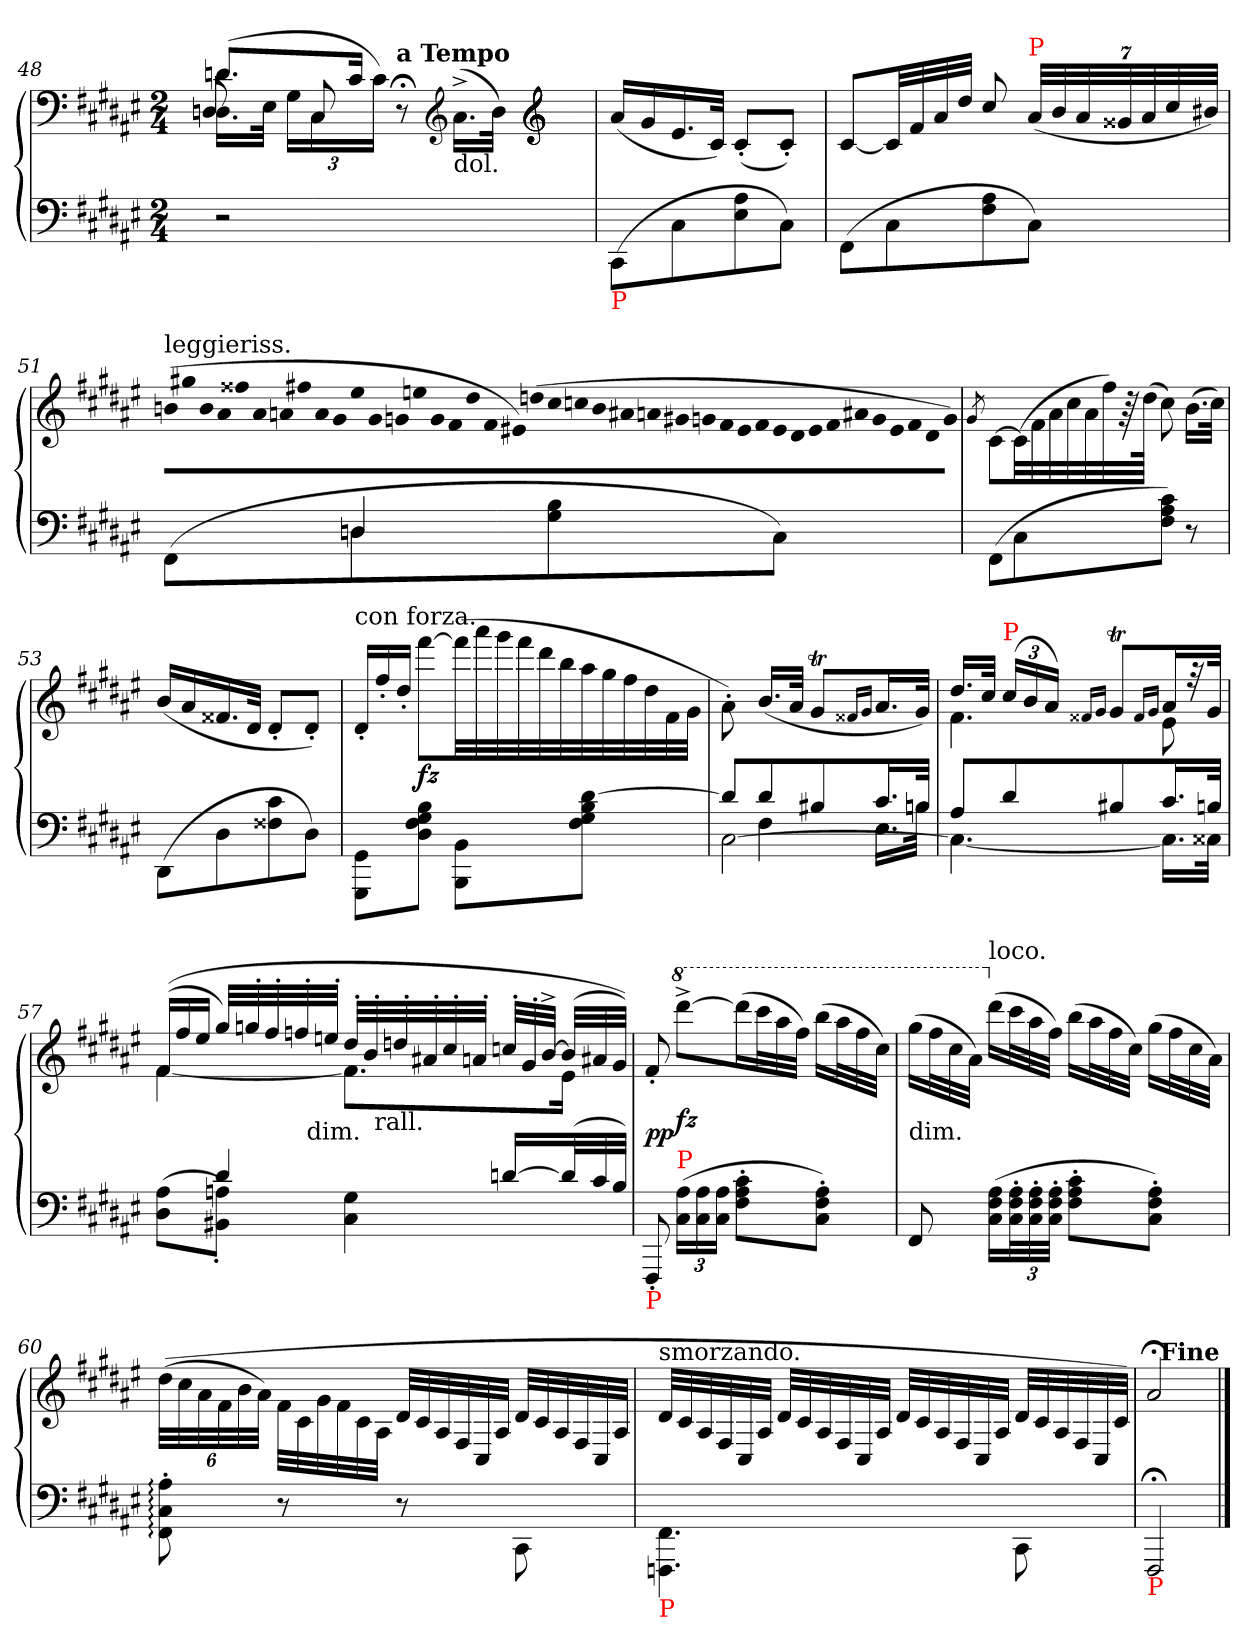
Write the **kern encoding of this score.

**kern	**kern	**dynam
*part1	*part1	*part1
*staff2	*staff1	*staff1/2
*clefF4	*clefF4	*
*k[f#c#g#d#a#e#]	*k[f#c#g#d#a#e#]	*
*F#:	*F#:	*
*M2/4	*M2/4	*
=48	=48	=48
*	*^	*
*	*	*^	*
*	*	*	*Xtuplet	*
2r	(>8.dnL	16.DnLL	12Dn/	.
.	.	.	12ryy	.
.	.	32E#JJk	.	.
.	.	24G#LL	.	.
.	.	24C#	12C#/	.
.	16c#Jk	.	.	.
.	.	24c#JJ)	.	.
!	!LO:TX:a:B:t=a Tempo	!	!	!
.	8r;<	4ryy	4ryy	.
*	*clefG2	*	*	*
!	!LO:TX:b:t=dol.	!	!	!
.	(>16.a#^>\LL	.	.	.
.	32bJJk)	.	.	.
*	*clefG2	*	*	*
8ryy	8ryy	8ryy	8ryy	.
=49	=49	=49	=49	=49
!LO:TX:b:color=red:t=P	!	!	!	!
*	*v	*v	*v	*
(>8CC#\L	(<16a#LL	.
.	16g#	.
8C#	16.e#	.
.	32c#JJk)	.
8A# 8E#	(<8c#'<L	.
8C#J)	8c#'<J)	.
=50	=50	=50
(>8FF#\L	[8c#L	.
8C#	32c#LL]	.
.	32f#	.
.	32a#	.
.	32dd#JJJ	.
8A# 8F#	8cc#/	.
*	*tuplet	*
*	*Xbrackettup	*
!	!LO:TX:a:color=red:t=P	!
8C#J)	(<56a#LLL	.
.	56b	.
.	56a#	.
.	56g##X	.
.	56a#	.
.	56cc#	.
.	56b#XJJJ)	.
=51	=51	=51
*^	*	*
*	*	*Xtuplet	*
!	!	!LO:TX:a:t=leggieriss.	!
!	!	!LO:N:vis=8	!
8ryy	(>8FF#L	(<80bn!L	.
!	!	!LO:N:vis=8	!
.	.	80gg#X!	.
!	!	!LO:N:vis=8	!
.	.	80b!	.
!	!	!LO:N:vis=8	!
.	.	80a#!	.
!	!	!LO:N:vis=8	!
.	.	80ff##X!	.
!	!	!LO:N:vis=8	!
.	.	80a#!	.
!	!	!LO:N:vis=8	!
.	.	80an!	.
!	!	!LO:N:vis=8	!
.	.	80ff#X!	.
!	!	!LO:N:vis=8	!
.	.	80a!	.
!	!	!LO:N:vis=8	!
.	.	80g#!	.
!	!	!LO:N:vis=8	!
4Dn	8Dn	80ee#!	.
!	!	!LO:N:vis=8	!
.	.	80g#!	.
!	!	!LO:N:vis=8	!
.	.	80gn!	.
!	!	!LO:N:vis=8	!
.	.	80een!	.
!	!	!LO:N:vis=8	!
.	.	80g!	.
!	!	!LO:N:vis=8	!
.	.	80f#!	.
!	!	!LO:N:vis=8	!
.	.	80dd#!	.
!	!	!LO:N:vis=8	!
.	.	80f#!	.
!	!	!LO:N:vis=8	!
.	.	80e#X!)	.
!	!	!LO:N:vis=8	!
.	.	(<80ddn!	.
!	!	!LO:N:vis=8	!
.	8B 8G#	80cc#!	.
!	!	!LO:N:vis=8	!
.	.	80ccn!	.
!	!	!LO:N:vis=8	!
.	.	80b!	.
!	!	!LO:N:vis=8	!
.	.	80a#X!	.
!	!	!LO:N:vis=8	!
.	.	80an!	.
!	!	!LO:N:vis=8	!
.	.	80g#!	.
!	!	!LO:N:vis=8	!
.	.	80gn!	.
!	!	!LO:N:vis=8	!
.	.	80f#!	.
!	!	!LO:N:vis=8	!
.	.	80e#!	.
!	!	!LO:N:vis=8	!
.	.	80f#!	.
!	!	!LO:N:vis=8	!
8ryy	8C#J)	80e#!	.
!	!	!LO:N:vis=8	!
.	.	80d#!	.
!	!	!LO:N:vis=8	!
.	.	80e#!	.
!	!	!LO:N:vis=8	!
.	.	80f#!	.
!	!	!LO:N:vis=8	!
.	.	80a#X!	.
!	!	!LO:N:vis=8	!
.	.	80g!	.
!	!	!LO:N:vis=8	!
.	.	80e#!	.
!	!	!LO:N:vis=8	!
.	.	80f#!	.
!	!	!LO:N:vis=8	!
.	.	80d#!	.
!	!	!LO:N:vis=8	!
.	.	80g!J)	.
*v	*v	*	*
=52	=52	=52
.	8qg#/	.
(>8FF#\L	[8c#\L	.
8C#	(56c#LL]	.
.	56f#	.
.	56a#	.
.	56cc#	.
.	56a#	.
.	56ff#)	.
.	112r	.
.	(>112dd#JJJk	.
8c# 8A# 8F#J)	8cc#)	.
8r	(>16.bLL	.
.	32cc#JJk)	.
=53	=53	=53
(>8DD#\L	(<16bLL	.
.	16a#	.
8D#	16.f##X	.
.	32d#JJk	.
8c# 8F##X	8d#'L	.
8D#J)	8d#'J)	.
=54	=54	=54
!	!LO:TX:a:t=con forza.	!
8GG#\ 8GGG#\L	24d#'LL	.
.	24ff#'	.
.	24dd#'JJ	.
8B 8G# 8F# 8D#J	[8fff#L	fz
8BB\ 8BBB\L	(>48fff#LL]	.
.	48aaa#	.
.	48ggg#	.
.	48fff#	.
.	48ddd#	.
.	48bb	.
[8d# 8B 8G# 8F#J	48aa#	.
.	48gg#	.
.	48ff#	.
.	48dd#	.
.	48f#	.
.	48g#JJJ	.
=55	=55	=55
*^	*	*
*	*^	*	*
8d#L]	8ryy	[2C#\	8a#'>\)	.
8d#	4F#	.	(<16.bLL	.
.	.	.	32a#JJk	.
8B#X	.	.	8g#TL	.
.	.	.	16qqf##X/LL	.
.	.	.	16qqg#/JJ	.
16.c#L	16.E#LL	.	16.a#L	.
32BnJJk	32BnJJk	.	32g#JJk)	.
*	*v	*v	*	*
=56	=56	=56	=56
*	*	*^	*
8A#L	4.C#_	16.dd#LL	4.f#	.
.	.	32cc#JJk	.	.
*	*	*tuplet	*	*
!	!	!LO:TX:a:color=red:t=P	!	!
8d#	.	(>24cc#LL	.	.
.	.	24b	.	.
.	.	24a#JJ)	.	.
.	.	16qqf##X/LL	.	.
.	.	16qqg#/JJ	.	.
8B#X	.	8g#TL	.	.
.	.	16qqf##/LL	.	.
.	.	16qqg#/JJ	.	.
16.c#L	16.C#LL]	16a#L	8e#	.
.	.	32r	.	.
32BnJJk	32C##XJJk	32g#JJk	.	.
=57	=57	=57	=57	=57
*	*	*Xtuplet	*	*
8ryy	(>8A# 8D#L	(<(>24f#LL	[4f#	.
.	.	24ff#	.	.
.	.	24ee#JJ	.	.
4d#	8An' 8BB#X'J)	40gg#LLL)	.	.
.	.	40ggn'>	.	.
.	.	40ff#'>	.	.
.	.	40ffn'>	.	.
!	!	!LO:TX:c:t=dim.	!	!
.	.	40een'>JJJ	.	.
.	4G# 4C#	48dd#'>LLL	8.f#L]	.
.	.	48b'>	.	.
!	!	!LO:TX:b:t=rall.	!	!
.	.	48ddn'>	.	.
.	.	48a#X'>	.	.
.	.	48cc#'>	.	.
.	.	48an'>JJJ	.	.
[16dnLL	.	48ccn'>LLL	.	.
.	.	48g#'>	.	.
.	.	[48b^>JJJ	.	.
*Xtuplet	*	*	*	*
(<48dL]	.	(>48bLLL]	16e#Jk	.
48c#	.	48a#X	.	.
48BJJJ)	.	48g#JJJ))	.	.
*v	*v	*	*	*
*	*v	*v	*
=58	=58	=58
!LO:TX:b:color=red:t=P	!	!
8FFF#'	8f#'	pp
*tuplet	*	*
*Xbrackettup	*	*
*	*8va	*
!LO:TX:a:color=red:t=P	!	!
(>24A# 24C#LL	[8dddd#^<L	fz
24A# 24C#	.	.
24A# 24C#JJ	.	.
8c#'> 8A#'> 8F#'>L	(>16dddd#L]	.
.	48cccc#L	.
.	48aaa#	.
.	48fff#JJJ)	.
8A#'> 8F#'> 8C#'>J)	(>16bbbLL	.
.	48aaa#L	.
.	48fff#	.
.	48ccc#JJJ)	.
=59	=59	=59
!	!LO:TX:c:t=dim.	!
8FF#	(>16ggg#LL	.
.	48fff#L	.
.	48ccc#	.
.	48aa#JJJ)	.
*	*X8va	*
!	!LO:TX:a:t=loco.	!
(>16A# 16F# 16C#LL	(>16ddd#LL	.
48A#'> 48F#'> 48C#'>L	48ccc#L	.
48A#'> 48F#'> 48C#'>	48aa#	.
48A#'> 48F#'> 48C#'>JJJ	48ff#JJJ)	.
8c#'> 8A#'> 8F#'>L	(>16bbLL	.
.	48aa#L	.
.	48ff#	.
.	48cc#JJJ)	.
8A#'> 8F#'> 8C#'>J)	(>16gg#LL	.
.	48ff#L	.
.	48cc#	.
.	48a#JJJ)	.
=60	=60	=60
*	*tuplet	*
8A#:'>\ 8C#:'>\ 8FF#:'>\	(>(>48dd#\LLL	.
.	48cc#	.
.	48a#	.
.	48f#	.
.	48b	.
.	48a#JJJ)	.
*	*Xtuplet	*
8r	48f#\LLL	.
.	48c#	.
.	48g#	.
.	48f#	.
.	48c#	.
.	48A#JJJ	.
8r	48d#/LLL	.
.	48c#/	.
.	48A#/	.
.	48F#/	.
.	48C#/	.
.	48A#/JJJ	.
8CC#\	48d#/LLL	.
.	48c#/	.
.	48A#/	.
.	48F#/	.
.	48C#/	.
.	48A#/JJJ	.
=61	=61	=61
!	!LO:TX:a:t=smorzando.	!
!LO:TX:b:color=red:t=P	!	!
4.FF#\ 4.FFFn\	48d#/LLL	.
.	48c#/	.
.	48A#/	.
.	48F#/	.
.	48C#/	.
.	48A#/JJJ	.
.	48d#/LLL	.
.	48c#/	.
.	48A#/	.
.	48F#/	.
.	48C#/	.
.	48A#/JJJ	.
.	48d#/LLL	.
.	48c#/	.
.	48A#/	.
.	48F#/	.
.	48C#/	.
.	48A#/JJJ	.
8CC#\	48d#/LLL	.
.	48c#/	.
.	48A#/	.
.	48F#/	.
.	48C#/	.
.	48c#/JJJ)	.
=62	=62	=62
!LO:TX:b:color=red:t=P	!	!
2FFF#;	2a#;<	.
!	!LO:TX:a:B:rj:t=Fine	!
==	==	==
*-	*-	*-
